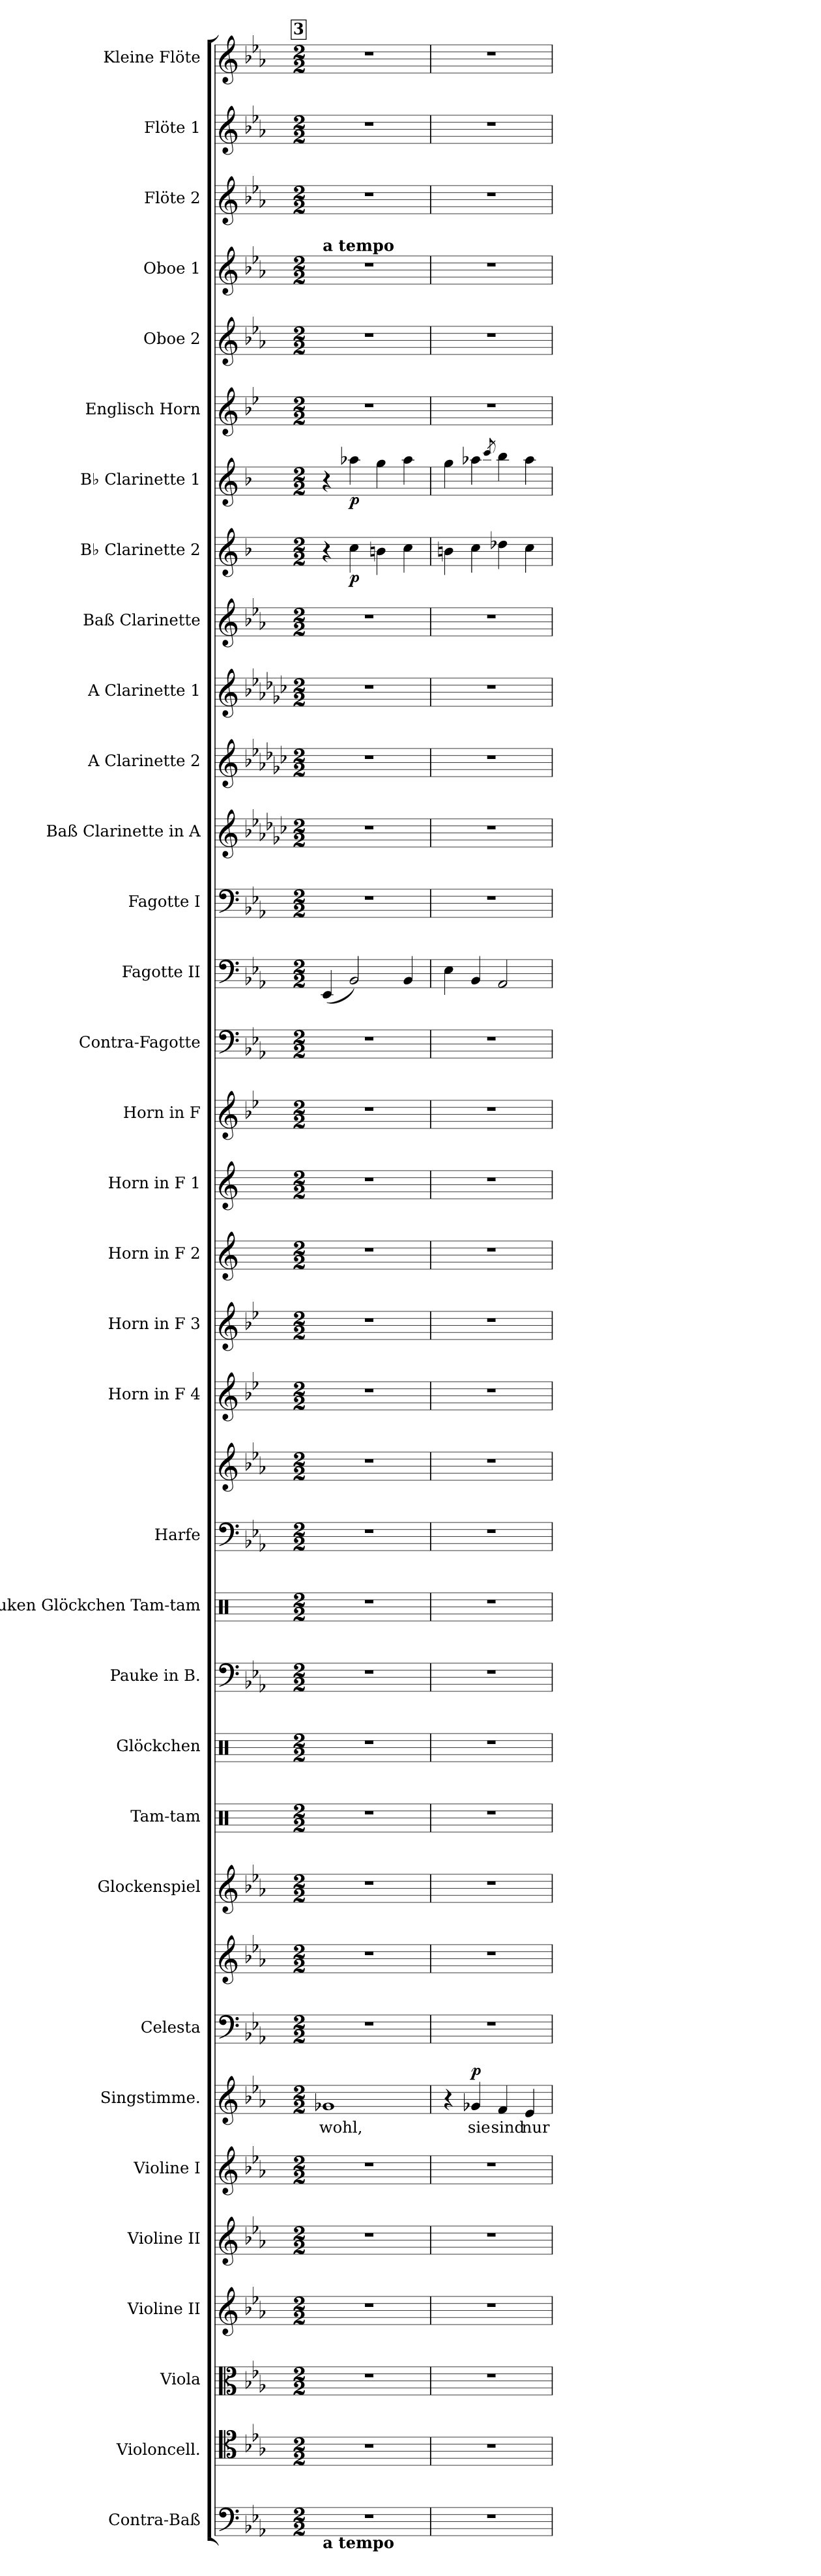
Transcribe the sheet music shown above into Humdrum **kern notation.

**kern	**kern	**kern	**kern	**kern	**kern	**kern	**text	**dynam	**kern	**kern	**kern	**kern	**kern	**kern	**kern	**kern	**kern	**kern	**kern	**kern	**kern	**kern	**kern	**kern	**kern	**kern	**kern	**kern	**kern	**kern	**dynam	**kern	**dynam	**kern	**kern	**kern	**kern	**kern	**kern
*part34	*part33	*part32	*part31	*part30	*part29	*part28	*part28	*part28	*part27	*part27	*part26	*part25	*part24	*part23	*part22	*part21	*part21	*part20	*part19	*part18	*part17	*part16	*part15	*part14	*part13	*part12	*part11	*part10	*part9	*part8	*part8	*part7	*part7	*part6	*part5	*part4	*part3	*part2	*part1
*staff36	*staff35	*staff34	*staff33	*staff32	*staff31	*staff30	*staff30	*staff30	*staff29	*staff28	*staff27	*staff26	*staff25	*staff24	*staff23	*staff22	*staff21	*staff20	*staff19	*staff18	*staff17	*staff16	*staff15	*staff14	*staff13	*staff12	*staff11	*staff10	*staff9	*staff8	*staff8	*staff7	*staff7	*staff6	*staff5	*staff4	*staff3	*staff2	*staff1
*I"Contra-Baß	*I"Violoncell.	*I"Viola	*I"Violine II	*I"Violine II	*I"Violine I	*I"Singstimme.	*	*	*I"Celesta	*	*I"Glockenspiel	*I"Tam-tam	*I"Glöckchen	*I"Pauke in B.	*I"Pauken Glöckchen Tam-tam	*I"Harfe	*	*I"Horn in F 4	*I"Horn in F 3	*I"Horn in F 2	*I"Horn in F 1	*I"Horn in F	*I"Contra-Fagotte	*I"Fagotte II	*I"Fagotte I	*I"Baß Clarinette in A	*I"A Clarinette 2	*I"A Clarinette 1	*I"Baß Clarinette	*I"B♭ Clarinette 2	*	*I"B♭ Clarinette 1	*	*I"Englisch Horn	*I"Oboe 2	*I"Oboe 1	*I"Flöte 2	*I"Flöte 1	*I"Kleine Flöte
*I'C.-B.	*I'Vc.	*I'Vla.	*I'Vln. II	*I'Vln. II	*I'Vln. I	*I'Sgst.	*	*	*I'Cel.	*	*I'Glk.	*I'Tam-tam	*I'Gl.	*I'Pauke	*I'Tam-tam	*I'Hfe.	*	*I'Hn. 4	*I'Hn. 3	*I'Hn. 2	*I'Hn. 1	*	*I'C.-Fg.	*I'Fg. II	*I'Fg. I	*	*I'A Cl. 2	*I'A Cl. 1	*I'B. Cl.	*I'B♭ Cl. 2	*	*I'B♭ Cl. 1	*	*I'E. H.	*I'Ob. 2	*I'Ob. 1	*I'Fl. 2	*I'Fl. 1	*I'Kl. Fl.
*clefF4	*clefC4	*clefC3	*clefG2	*clefG2	*clefG2	*clefG2	*	*	*clefF4	*clefG2	*clefG2	*clefX	*clefX	*clefF4	*clefX	*clefF4	*clefG2	*clefG2	*clefG2	*clefG2	*clefG2	*clefG2	*clefF4	*clefF4	*clefF4	*clefG2	*clefG2	*clefG2	*clefG2	*clefG2	*	*clefG2	*	*clefG2	*clefG2	*clefG2	*clefG2	*clefG2	*clefG2
*ITrd7c12	*	*	*	*	*	*	*	*	*ITrd-7c-12	*ITrd-7c-12	*ITrd-14c-24	*	*	*	*	*	*	*ITrd4c7	*ITrd4c7	*ITrd4c7	*ITrd4c7	*ITrd4c7	*ITrd7c12	*	*	*ITrd2c3	*ITrd2c3	*ITrd2c3	*ITrd8c14	*ITrd1c2	*	*ITrd1c2	*	*ITrd4c7	*	*	*	*	*ITrd-7c-12
*k[b-e-a-]	*k[b-e-a-]	*k[b-e-a-]	*k[b-e-a-]	*k[b-e-a-]	*k[b-e-a-]	*k[b-e-a-]	*	*	*k[b-e-a-]	*k[b-e-a-]	*k[b-e-a-]	*k[]	*k[]	*k[b-e-a-]	*k[]	*k[b-e-a-]	*k[b-e-a-]	*k[b-e-a-]	*k[b-e-a-]	*k[b-]	*k[b-]	*k[b-e-a-]	*k[b-e-a-]	*k[b-e-a-]	*k[b-e-a-]	*k[b-e-a-]	*k[b-e-a-]	*k[b-e-a-]	*k[b-e-a-]	*k[b-e-a-]	*	*k[b-e-a-]	*	*k[b-e-a-]	*k[b-e-a-]	*k[b-e-a-]	*k[b-e-a-]	*k[b-e-a-]	*k[b-e-a-]
*M2/2	*M2/2	*M2/2	*M2/2	*M2/2	*M2/2	*M2/2	*	*	*M2/2	*M2/2	*M2/2	*M2/2	*M2/2	*M2/2	*M2/2	*M2/2	*M2/2	*M2/2	*M2/2	*M2/2	*M2/2	*M2/2	*M2/2	*M2/2	*M2/2	*M2/2	*M2/2	*M2/2	*M2/2	*M2/2	*	*M2/2	*	*M2/2	*M2/2	*M2/2	*M2/2	*M2/2	*M2/2
!!LO:REH:place=s1:a:B:fs=14:t=3
=24	=24	=24	=24	=24	=24	=24	=24	=24	=24	=24	=24	=24	=24	=24	=24	=24	=24	=24	=24	=24	=24	=24	=24	=24	=24	=24	=24	=24	=24	=24	=24	=24	=24	=24	=24	=24	=24	=24	=24
!	!	!	!	!	!	!	!	!	!	!	!	!	!	!	!	!	!	!	!	!	!	!	!	!	!	!	!	!	!	!	!	!	!	!	!	!LO:TX:a:B:t=a tempo	!	!	!
!LO:TX:b:B:t=a tempo	!	!	!	!	!	!	!	!	!	!	!	!	!	!	!	!	!	!	!	!	!	!	!	!	!	!	!	!	!	!	!	!	!	!	!	!	!	!	!
1r	1r	1r	1r	1r	1r	1g-X	-wohl,	.	1r	1r	1r	1r	1r	1r	1r	1r	1r	1r	1r	1r	1r	1r	1r	(4EE-/	1r	1r	1r	1r	1r	4r	.	4r	.	1r	1r	1r	1r	1r	1r
!	!	!	!	!	!	!	!	!	!	!	!	!	!	!	!	!	!	!	!	!	!	!	!	!	!	!	!	!	!	!	!LO:DY:b	!	!LO:DY:b	!	!	!	!	!	!
.	.	.	.	.	.	.	.	.	.	.	.	.	.	.	.	.	.	.	.	.	.	.	.	2BB-/)	.	.	.	.	.	4b-\	p	4gg-X\	p	.	.	.	.	.	.
.	.	.	.	.	.	.	.	.	.	.	.	.	.	.	.	.	.	.	.	.	.	.	.	.	.	.	.	.	.	4an\	.	4ff\	.	.	.	.	.	.	.
.	.	.	.	.	.	.	.	.	.	.	.	.	.	.	.	.	.	.	.	.	.	.	.	4BB-/	.	.	.	.	.	4b-\	.	4gg-\	.	.	.	.	.	.	.
=25	=25	=25	=25	=25	=25	=25	=25	=25	=25	=25	=25	=25	=25	=25	=25	=25	=25	=25	=25	=25	=25	=25	=25	=25	=25	=25	=25	=25	=25	=25	=25	=25	=25	=25	=25	=25	=25	=25	=25
1r	1r	1r	1r	1r	1r	4r	.	.	1r	1r	1r	1r	1r	1r	1r	1r	1r	1r	1r	1r	1r	1r	1r	4E-\	1r	1r	1r	1r	1r	4an\	.	4ff\	.	1r	1r	1r	1r	1r	1r
!	!	!	!	!	!	!	!	!LO:DY:a	!	!	!	!	!	!	!	!	!	!	!	!	!	!	!	!	!	!	!	!	!	!	!	!	!	!	!	!	!	!	!
.	.	.	.	.	.	4g-X/	sie	p	.	.	.	.	.	.	.	.	.	.	.	.	.	.	.	4BB-/	.	.	.	.	.	4b-\	.	4gg-X\	.	.	.	.	.	.	.
.	.	.	.	.	.	.	.	.	.	.	.	.	.	.	.	.	.	.	.	.	.	.	.	.	.	.	.	.	.	.	.	8qbb-/	.	.	.	.	.	.	.
.	.	.	.	.	.	4f/	sind	.	.	.	.	.	.	.	.	.	.	.	.	.	.	.	.	2AA-/	.	.	.	.	.	4cc-X\	.	4aa-\	.	.	.	.	.	.	.
.	.	.	.	.	.	4e-/	nur	.	.	.	.	.	.	.	.	.	.	.	.	.	.	.	.	.	.	.	.	.	.	4b-\	.	4gg-\	.	.	.	.	.	.	.
=	=	=	=	=	=	=	=	=	=	=	=	=	=	=	=	=	=	=	=	=	=	=	=	=	=	=	=	=	=	=	=	=	=	=	=	=	=	=	=
*-	*-	*-	*-	*-	*-	*-	*-	*-	*-	*-	*-	*-	*-	*-	*-	*-	*-	*-	*-	*-	*-	*-	*-	*-	*-	*-	*-	*-	*-	*-	*-	*-	*-	*-	*-	*-	*-	*-	*-
